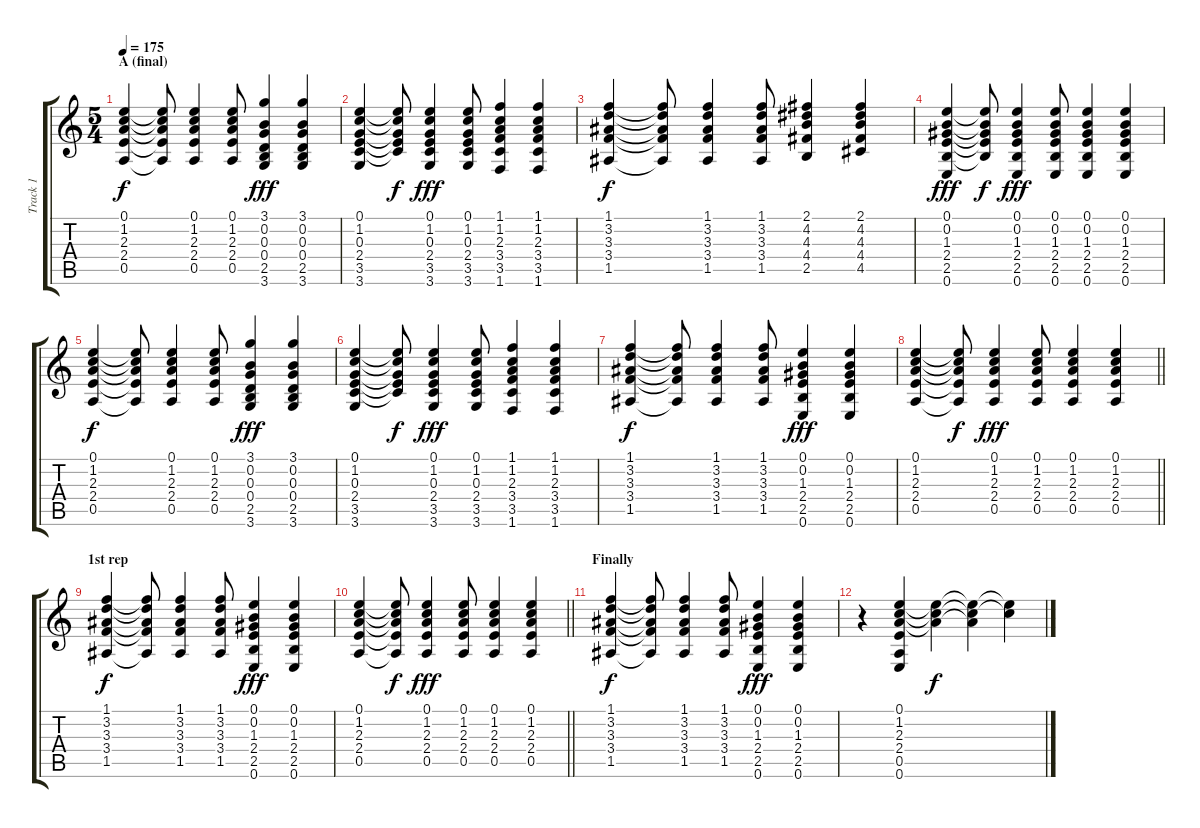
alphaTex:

\track ("Track 1" "Track 1") {instrument acousticguitarsteel}
\staff {score tabs}
\tuning (E4 B3 G3 D3 A2 E2) {hide}
\ts (5 4)
\section ("" "A (final)")
\tempo 175
\clef g2
\ks c
(0.1 1.2 2.3 2.4 0.5).4{dy f} (0.1{t} 1.2{t} 2.3{t} 2.4{t} 0.5{t}).8 (0.1 1.2 2.3 2.4 0.5).4 (0.1 1.2 2.3 2.4 0.5).8 (3.1 0.2 0.3 0.4 2.5 3.6).4{dy fff} (3.1 0.2 0.3 0.4 2.5 3.6).4 |
(0.1 1.2 0.3 2.4 3.5 3.6).4 (0.1{t} 1.2{t} 0.3{t} 2.4{t} 3.5{t}).8{dy f} (0.1 1.2 0.3 2.4 3.5 3.6).4{dy fff} (0.1 1.2 0.3 2.4 3.5 3.6).8 (1.1 1.2 2.3 3.4 3.5 1.6).4 (1.1 1.2 2.3 3.4 3.5 1.6).4 |
(1.1 3.2 3.3 3.4 1.5).4{dy f} (1.1{t} 3.2{t} 3.3{t} 3.4{t} 1.5{t}).8 (1.1 3.2 3.3 3.4 1.5).4 (1.1 3.2 3.3 3.4 1.5).8 (2.1 4.2 4.3 4.4 2.5).4 (2.1 4.2 4.3 4.4 4.5).4 |
(0.1 0.2 1.3 2.4 2.5 0.6).4{dy fff} (0.1{t} 0.2{t} 1.3{t} 2.4{t} 2.5{t}).8{dy f} (0.1 0.2 1.3 2.4 2.5 0.6).4{dy fff} (0.1 0.2 1.3 2.4 2.5 0.6).8 (0.1 0.2 1.3 2.4 2.5 0.6).4 (0.1 0.2 1.3 2.4 2.5 0.6).4 |
(0.1 1.2 2.3 2.4 0.5).4{dy f} (0.1{t} 1.2{t} 2.3{t} 2.4{t} 0.5{t}).8 (0.1 1.2 2.3 2.4 0.5).4 (0.1 1.2 2.3 2.4 0.5).8 (3.1 0.2 0.3 0.4 2.5 3.6).4{dy fff} (3.1 0.2 0.3 0.4 2.5 3.6).4 |
(0.1 1.2 0.3 2.4 3.5 3.6).4 (0.1{t} 1.2{t} 0.3{t} 2.4{t} 3.5{t}).8{dy f} (0.1 1.2 0.3 2.4 3.5 3.6).4{dy fff} (0.1 1.2 0.3 2.4 3.5 3.6).8 (1.1 1.2 2.3 3.4 3.5 1.6).4 (1.1 1.2 2.3 3.4 3.5 1.6).4 |
(1.1 3.2 3.3 3.4 1.5).4{dy f} (1.1{t} 3.2{t} 3.3{t} 3.4{t} 1.5{t}).8 (1.1 3.2 3.3 3.4 1.5).4 (1.1 3.2 3.3 3.4 1.5).8 (0.1 0.2 1.3 2.4 2.5 0.6).4{dy fff} (0.1 0.2 1.3 2.4 2.5 0.6).4 |
\barLineRight lightlight
(0.1 1.2 2.3 2.4 0.5).4 (0.1{t} 1.2{t} 2.3{t} 2.4{t} 0.5{t}).8{dy f} (0.1 1.2 2.3 2.4 0.5).4{dy fff} (0.1 1.2 2.3 2.4 0.5).8 (0.1 1.2 2.3 2.4 0.5).4 (0.1 1.2 2.3 2.4 0.5).4 |
\section ("" "1st rep")
(1.1 3.2 3.3 3.4 1.5).4{dy f} (1.1{t} 3.2{t} 3.3{t} 3.4{t} 1.5{t}).8 (1.1 3.2 3.3 3.4 1.5).4 (1.1 3.2 3.3 3.4 1.5).8 (0.1 0.2 1.3 2.4 2.5 0.6).4{dy fff} (0.1 0.2 1.3 2.4 2.5 0.6).4 |
\barLineRight lightlight
(0.1 1.2 2.3 2.4 0.5).4 (0.1{t} 1.2{t} 2.3{t} 2.4{t} 0.5{t}).8{dy f} (0.1 1.2 2.3 2.4 0.5).4{dy fff} (0.1 1.2 2.3 2.4 0.5).8 (0.1 1.2 2.3 2.4 0.5).4 (0.1 1.2 2.3 2.4 0.5).4 |
\section ("" "Finally")
(1.1 3.2 3.3 3.4 1.5).4{dy f} (1.1{t} 3.2{t} 3.3{t} 3.4{t} 1.5{t}).8 (1.1 3.2 3.3 3.4 1.5).4 (1.1 3.2 3.3 3.4 1.5).8 (0.1 0.2 1.3 2.4 2.5 0.6).4{dy fff} (0.1 0.2 1.3 2.4 2.5 0.6).4 |
r.4 (0.1 1.2 2.3 2.4 0.5 0.6).4 (0.1{t} 1.2{t} 2.3{t}).4{dy f} (0.1{t} 1.2{t} 2.3{t}).4 (0.1{t} 1.2{t}).4
